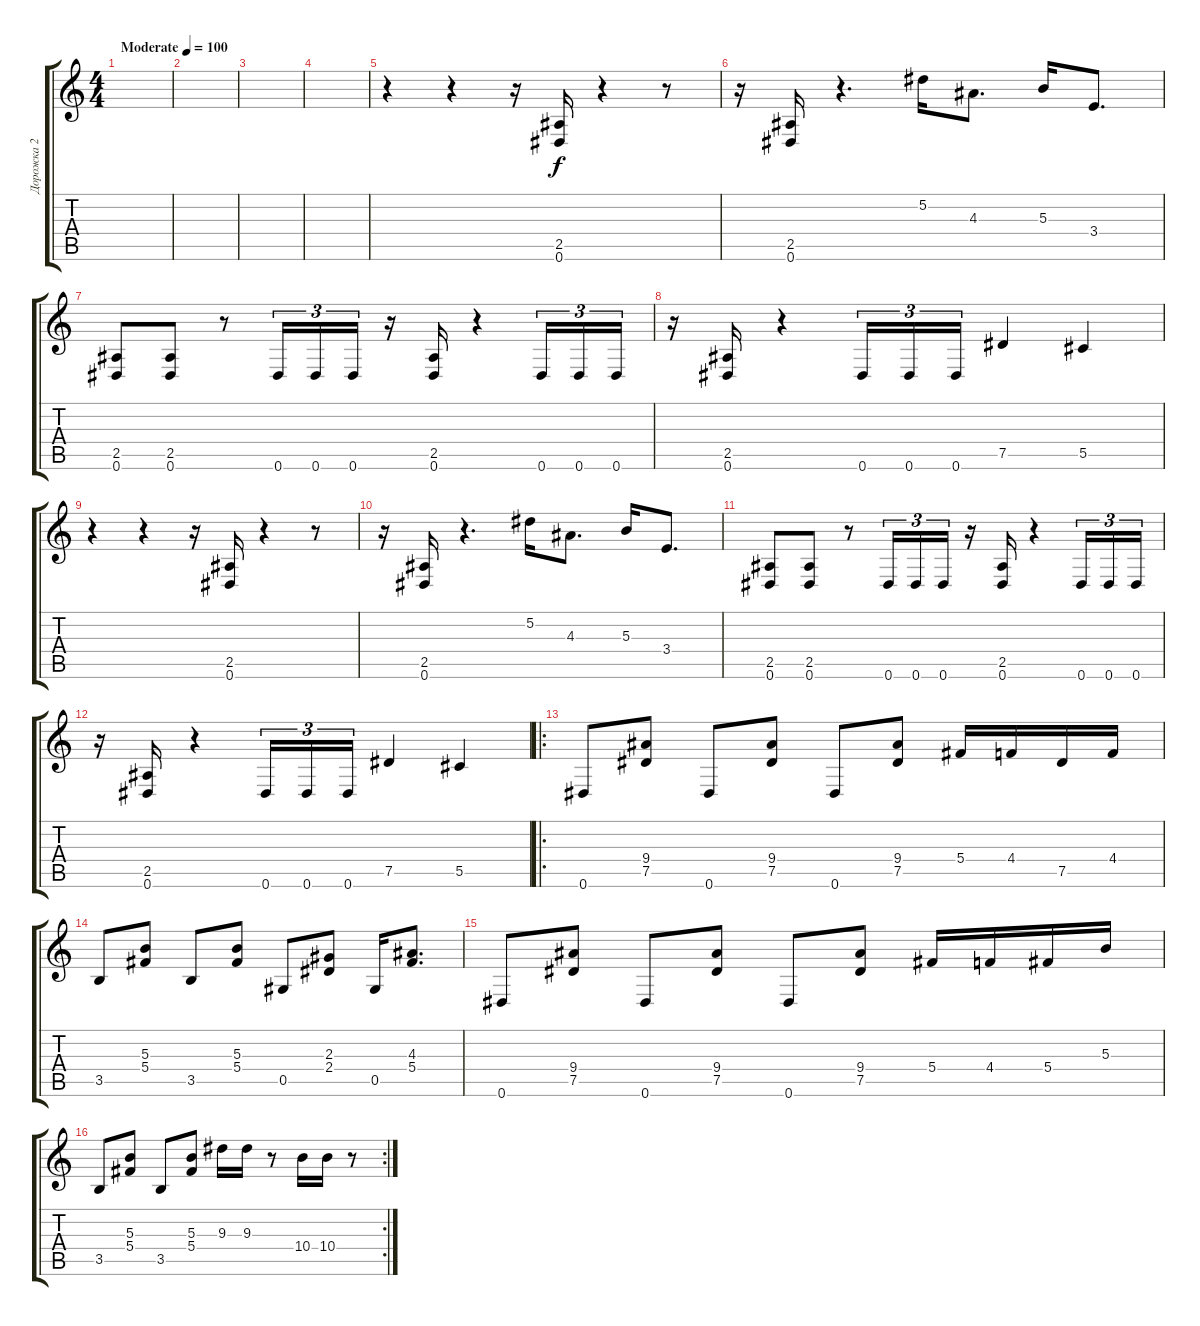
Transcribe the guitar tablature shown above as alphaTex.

\track ("Дорожка 2" "Дорожка 2") {instrument distortionguitar}
\staff {score tabs}
\tuning (Eb4 Bb3 Gb3 Db3 Ab2 Eb2) {hide}
\ts (4 4)
\tempo (100 "Moderate")
\clef g2
\ks c
|
|
|
|
r.4 r.4 r.16 (2.5 0.6).16 r.4 r.8 |
r.16 (2.5 0.6).16 r.4{d} 5.2.16 4.3.8{d} 5.3.16 3.4.8{d} |
(2.5 0.6).8 (2.5 0.6).8 r.8 0.6.16{tu (3 2)} 0.6.16{tu (3 2)} 0.6.16{tu (3 2)} r.16 (2.5 0.6).16 r.4 0.6.16{tu (3 2)} 0.6.16{tu (3 2)} 0.6.16{tu (3 2)} |
r.16 (2.5 0.6).16 r.4 0.6.16{tu (3 2)} 0.6.16{tu (3 2)} 0.6.16{tu (3 2)} 7.5.4 5.5.4 |
r.4 r.4 r.16 (2.5 0.6).16 r.4 r.8 |
r.16 (2.5 0.6).16 r.4{d} 5.2.16 4.3.8{d} 5.3.16 3.4.8{d} |
(2.5 0.6).8 (2.5 0.6).8 r.8 0.6.16{tu (3 2)} 0.6.16{tu (3 2)} 0.6.16{tu (3 2)} r.16 (2.5 0.6).16 r.4 0.6.16{tu (3 2)} 0.6.16{tu (3 2)} 0.6.16{tu (3 2)} |
r.16 (2.5 0.6).16 r.4 0.6.16{tu (3 2)} 0.6.16{tu (3 2)} 0.6.16{tu (3 2)} 7.5.4 5.5.4 |
\ro
0.6.8 (9.4 7.5).8 0.6.8 (9.4 7.5).8 0.6.8 (9.4 7.5).8 5.4.16 4.4.16 7.5.16 4.4.16 |
3.5.8 (5.3 5.4).8 3.5.8 (5.3 5.4).8 0.5.8 (2.3 2.4).8 0.5.16 (4.3 5.4).8{d} |
0.6.8 (9.4 7.5).8 0.6.8 (9.4 7.5).8 0.6.8 (9.4 7.5).8 5.4.16 4.4.16 5.4.16 5.3.16 |
\rc 2
3.5.8 (5.3 5.4).8 3.5.8 (5.3 5.4).8 9.3.16 9.3.16 r.8 10.4.16 10.4.16 r.8
